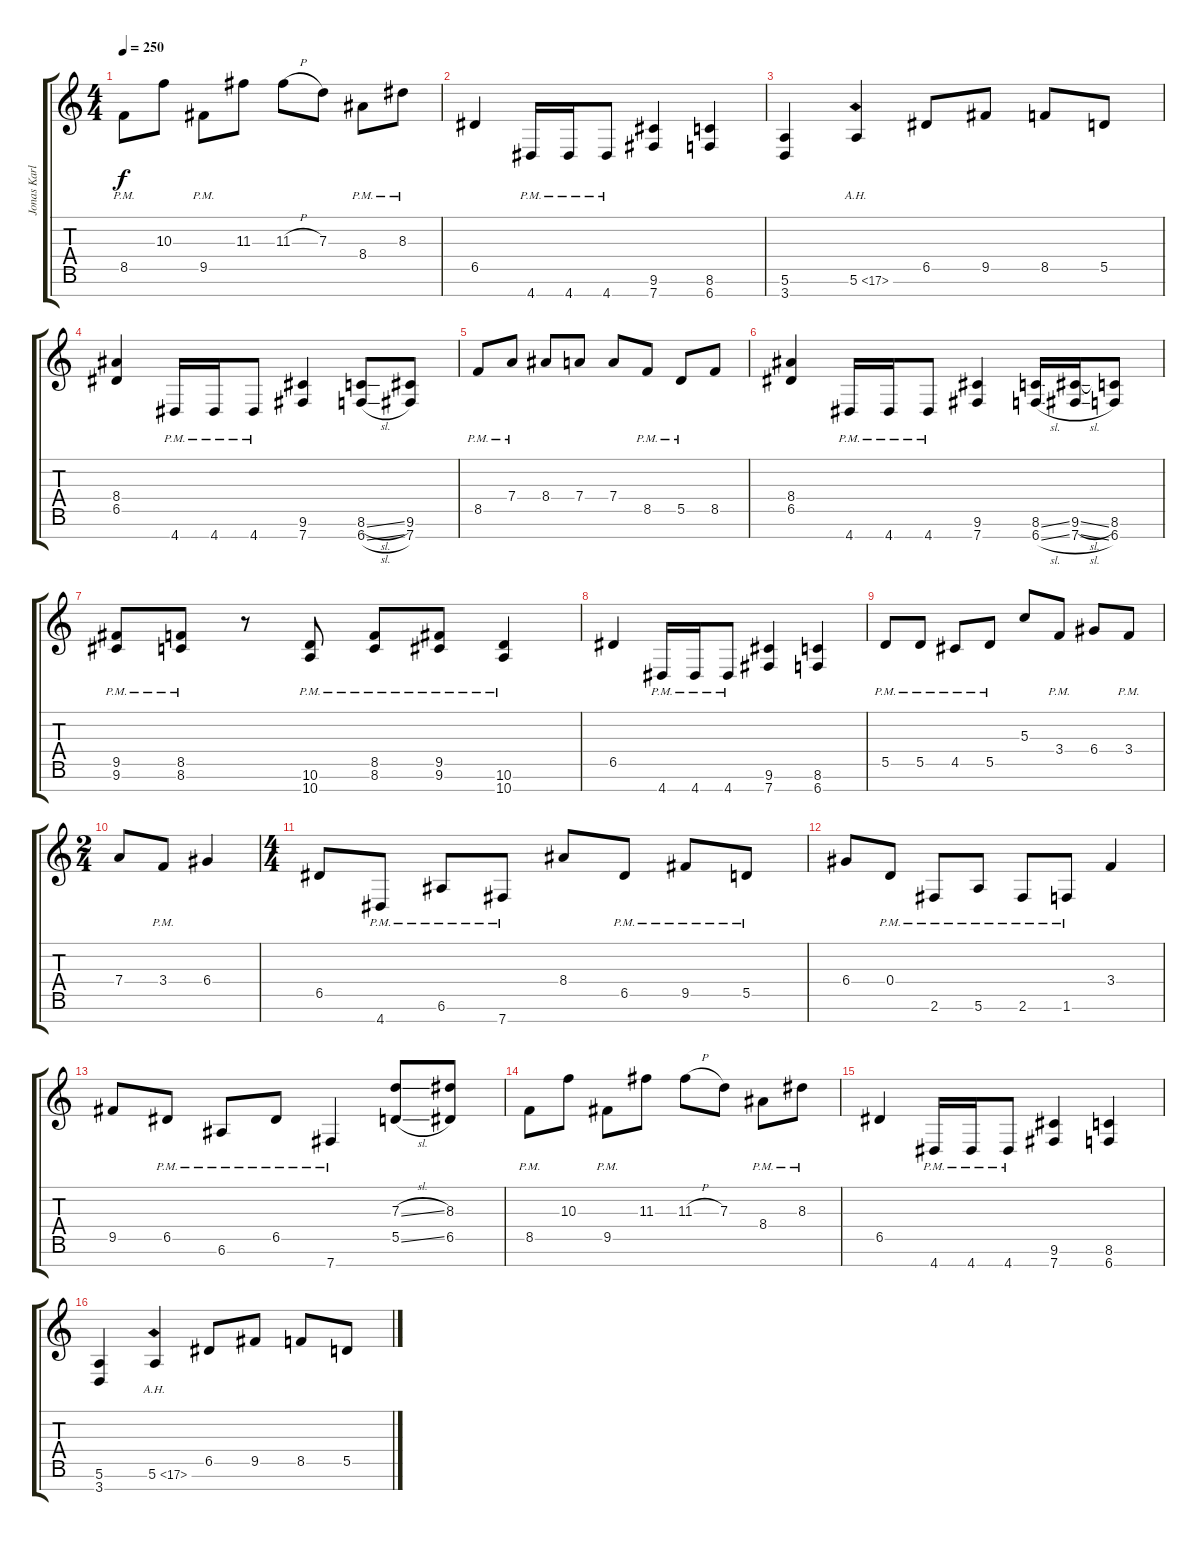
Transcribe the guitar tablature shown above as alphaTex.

\track ("Jonas Karlsson" "Jonas Karl") {instrument distortionguitar}
\staff {score tabs}
\tuning (E4 B3 G3 D3 A2 E2 B1) {hide}
\ts (4 4)
\tempo 250
\clef g2
\ks c
8.5{pm}.8{dy f} 10.3.8 9.5{pm}.8 11.3.8 11.3{h}.8 7.3.8 8.4{pm}.8 8.3{pm}.8 |
6.5.4 4.7{pm}.16 4.7{pm}.16 4.7{pm}.8 (9.6 7.7).4 (8.6 6.7).4 |
(5.6 3.7).4 5.6{ah 12}.4 6.5.8 9.5.8 8.5.8 5.5.8 |
(8.4 6.5).4 4.7{pm}.16 4.7{pm}.16 4.7{pm}.8 (9.6 7.7).4 (8.6{sl} 6.7{sl}).8 (9.6 7.7).8 |
8.5{pm}.8 7.4{pm}.8 8.4.8 7.4.8 7.4.8 8.5{pm}.8 5.5{pm}.8 8.5.8 |
(8.4 6.5).4 4.7{pm}.16 4.7{pm}.16 4.7{pm}.8 (9.6 7.7).4 (8.6{ss} 6.7{sl}).16 (9.6{sl} 7.7{sl}).16 (8.6 6.7).8 |
(9.5{pm} 9.6{pm}).8 (8.5{pm} 8.6{pm}).8 r.8 (10.6{pm} 10.7{pm}).8 (8.5{pm} 8.6{pm}).8 (9.5{pm} 9.6{pm}).8 (10.6{pm} 10.7{pm}).4 |
6.5.4 4.7{pm}.16 4.7{pm}.16 4.7{pm}.8 (9.6 7.7).4 (8.6 6.7).4 |
5.5{pm}.8 5.5{pm}.8 4.5{pm}.8 5.5{pm}.8 5.3.8 3.4{pm}.8 6.4.8 3.4{pm}.8 |
\ts (2 4)
7.4.8 3.4{pm}.8 6.4.4 |
\ts (4 4)
6.5.8 4.7{pm}.8 6.6{pm}.8 7.7{pm}.8 8.4.8 6.5{pm}.8 9.5{pm}.8 5.5{pm}.8 |
6.4.8 0.4{pm}.8 2.6{pm}.8 5.6{pm}.8 2.6{pm}.8 1.6{pm}.8 3.4.4 |
9.5.8 6.5{pm}.8 6.6{pm}.8 6.5{pm}.8 7.7{pm}.4 (7.3{sl} 5.5{sl}).8 (8.3 6.5).8 |
8.5{pm}.8 10.3.8 9.5{pm}.8 11.3.8 11.3{h}.8 7.3.8 8.4{pm}.8 8.3{pm}.8 |
6.5.4 4.7{pm}.16 4.7{pm}.16 4.7{pm}.8 (9.6 7.7).4 (8.6 6.7).4 |
(5.6 3.7).4 5.6{ah 12}.4 6.5.8 9.5.8 8.5.8 5.5.8
